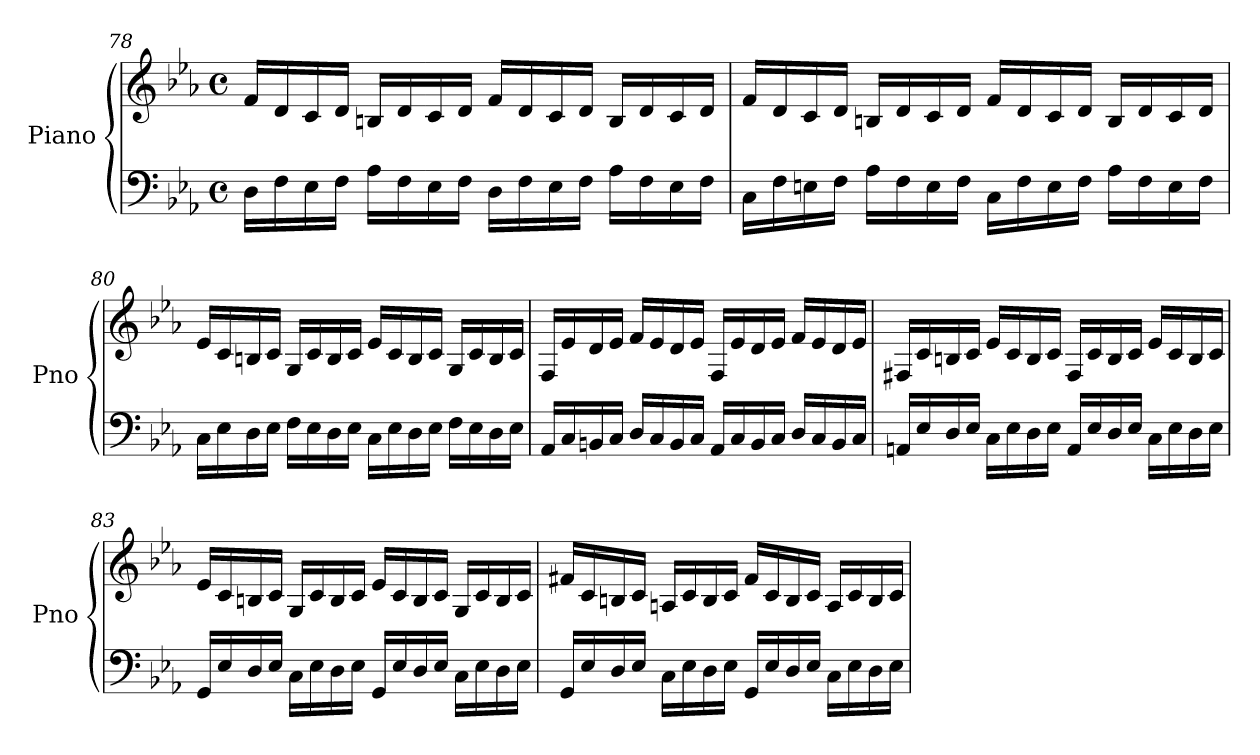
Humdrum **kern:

**kern	**kern
*part1	*part1
*staff2	*staff1
*I"Piano	*
*I'Pno	*
!!LO:LB:g=z
*clefF4	*clefG2
*k[b-e-a-]	*k[b-e-a-]
*M4/4	*M4/4
*met(c)	*met(c)
=78	=78
16D\LL	16f/LL
16F\	16d/
16E-\	16c/
16F\JJ	16d/JJ
16A-\LL	16Bn/LL
16F\	16d/
16E-\	16c/
16F\JJ	16d/JJ
16D\LL	16f/LL
16F\	16d/
16E-\	16c/
16F\JJ	16d/JJ
16A-\LL	16B/LL
16F\	16d/
16E-\	16c/
16F\JJ	16d/JJ
=79	=79
16C\LL	16f/LL
16F\	16d/
16En\	16c/
16F\JJ	16d/JJ
16A-\LL	16Bn/LL
16F\	16d/
16E\	16c/
16F\JJ	16d/JJ
16C\LL	16f/LL
16F\	16d/
16E\	16c/
16F\JJ	16d/JJ
16A-\LL	16B/LL
16F\	16d/
16E\	16c/
16F\JJ	16d/JJ
=80	=80
16C\LL	16e-/LL
16E-\	16c/
16D\	16Bn/
16E-\JJ	16c/JJ
16F\LL	16G/LL
16E-\	16c/
16D\	16B/
16E-\JJ	16c/JJ
16C\LL	16e-/LL
16E-\	16c/
16D\	16B/
16E-\JJ	16c/JJ
16F\LL	16G/LL
16E-\	16c/
16D\	16B/
16E-\JJ	16c/JJ
!!LO:PB:g=z
=81	=81
16AA-/LL	16F/LL
16C/	16e-/
16BBn/	16d/
16C/JJ	16e-/JJ
16D/LL	16f/LL
16C/	16e-/
16BB/	16d/
16C/JJ	16e-/JJ
16AA-/LL	16F/LL
16C/	16e-/
16BB/	16d/
16C/JJ	16e-/JJ
16D/LL	16f/LL
16C/	16e-/
16BB/	16d/
16C/JJ	16e-/JJ
=82	=82
16AAn/LL	16F#X/LL
16E-/	16c/
16D/	16Bn/
16E-/JJ	16c/JJ
16C\LL	16e-/LL
16E-\	16c/
16D\	16B/
16E-\JJ	16c/JJ
16AA/LL	16F#/LL
16E-/	16c/
16D/	16B/
16E-/JJ	16c/JJ
16C\LL	16e-/LL
16E-\	16c/
16D\	16B/
16E-\JJ	16c/JJ
=83	=83
16GG/LL	16e-/LL
16E-/	16c/
16D/	16Bn/
16E-/JJ	16c/JJ
16C\LL	16G/LL
16E-\	16c/
16D\	16B/
16E-\JJ	16c/JJ
16GG/LL	16e-/LL
16E-/	16c/
16D/	16B/
16E-/JJ	16c/JJ
16C\LL	16G/LL
16E-\	16c/
16D\	16B/
16E-\JJ	16c/JJ
!!LO:LB:g=z
=84	=84
16GG/LL	16f#X/LL
16E-/	16c/
16D/	16Bn/
16E-/JJ	16c/JJ
16C\LL	16An/LL
16E-\	16c/
16D\	16B/
16E-\JJ	16c/JJ
16GG/LL	16f#/LL
16E-/	16c/
16D/	16B/
16E-/JJ	16c/JJ
16C\LL	16A/LL
16E-\	16c/
16D\	16B/
16E-\JJ	16c/JJ
=	=
*-	*-
